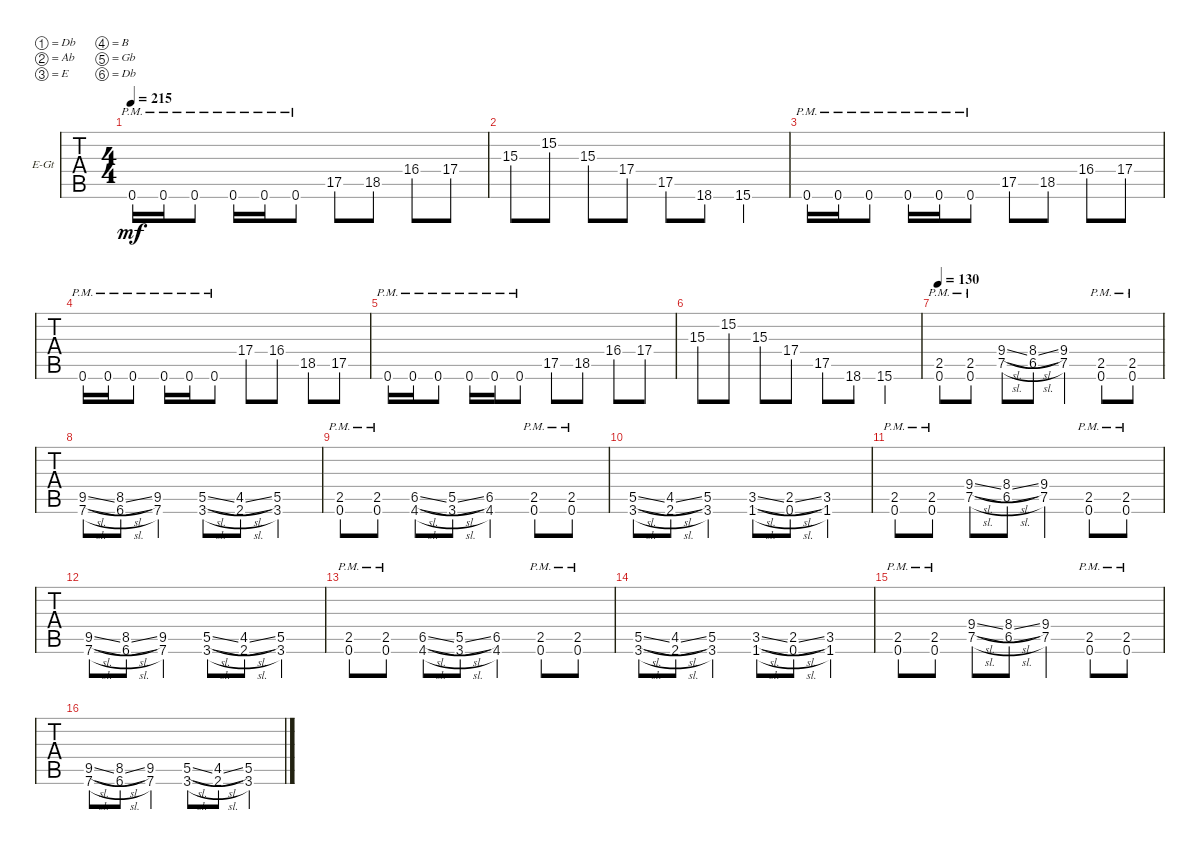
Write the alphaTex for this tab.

\defaultSystemsLayout 4
\bracketExtendMode groupsimilarinstruments
\firstSystemTrackNameOrientation horizontal
\otherSystemsTrackNameOrientation horizontal
\track ("John Gallagher" "E-Gt") {instrument distortionguitar}
\staff {tabs}
\tuning (Db4 Ab3 E3 B2 Gb2 Db2)
\ts (4 4)
\tempo 215
\clef g2
\ks c
0.6{pm}.16{dy mf} 0.6{pm}.16 0.6{pm}.8 0.6{pm}.16 0.6{pm}.16 0.6{pm}.8 17.5.8 18.5.8 16.4.8 17.4.8 |
15.3.8 15.2.8 15.3.8 17.4.8 17.5.8 18.6.8 15.6.4 |
0.6{pm}.16 0.6{pm}.16 0.6{pm}.8 0.6{pm}.16 0.6{pm}.16 0.6{pm}.8 17.5.8 18.5.8 16.4.8 17.4.8 |
0.6{pm}.16 0.6{pm}.16 0.6{pm}.8 0.6{pm}.16 0.6{pm}.16 0.6{pm}.8 17.4.8 16.4.8 18.5.8 17.5.8 |
0.6{pm}.16 0.6{pm}.16 0.6{pm}.8 0.6{pm}.16 0.6{pm}.16 0.6{pm}.8 17.5.8 18.5.8 16.4.8 17.4.8 |
15.3.8 15.2.8 15.3.8 17.4.8 17.5.8 18.6.8 15.6.4 |
\tempo 130
(0.6{pm} 2.5{pm}).8 (0.6{pm} 2.5{pm}).8 (7.5{sl} 9.4{sl}).8 (6.5{sl} 8.4{sl}).8 (7.5 9.4).4 (0.6{pm} 2.5{pm}).8 (0.6{pm} 2.5{pm}).8 |
(7.6{sl} 9.5{sl}).8 (6.6{sl} 8.5{sl}).8 (7.6 9.5).4 (3.6{sl} 5.5{sl}).8 (2.6{sl} 4.5{sl}).8 (3.6 5.5).4 |
(0.6{pm} 2.5{pm}).8 (0.6{pm} 2.5{pm}).8 (4.6{sl} 6.5{sl}).8 (3.6{sl} 5.5{sl}).8 (4.6 6.5).4 (0.6{pm} 2.5{pm}).8 (0.6{pm} 2.5{pm}).8 |
(3.6{sl} 5.5{sl}).8 (2.6{sl} 4.5{sl}).8 (3.6 5.5).4 (1.6{sl} 3.5{sl}).8 (0.6{sl} 2.5{sl}).8 (1.6 3.5).4 |
(0.6{pm} 2.5{pm}).8 (0.6{pm} 2.5{pm}).8 (7.5{sl} 9.4{sl}).8 (6.5{sl} 8.4{sl}).8 (7.5 9.4).4 (0.6{pm} 2.5{pm}).8 (0.6{pm} 2.5{pm}).8 |
(7.6{sl} 9.5{sl}).8 (6.6{sl} 8.5{sl}).8 (7.6 9.5).4 (3.6{sl} 5.5{sl}).8 (2.6{sl} 4.5{sl}).8 (3.6 5.5).4 |
(0.6{pm} 2.5{pm}).8 (0.6{pm} 2.5{pm}).8 (4.6{sl} 6.5{sl}).8 (3.6{sl} 5.5{sl}).8 (4.6 6.5).4 (0.6{pm} 2.5{pm}).8 (0.6{pm} 2.5{pm}).8 |
(3.6{sl} 5.5{sl}).8 (2.6{sl} 4.5{sl}).8 (3.6 5.5).4 (1.6{sl} 3.5{sl}).8 (0.6{sl} 2.5{sl}).8 (1.6 3.5).4 |
(0.6{pm} 2.5{pm}).8 (0.6{pm} 2.5{pm}).8 (7.5{sl} 9.4{sl}).8 (6.5{sl} 8.4{sl}).8 (7.5 9.4).4 (0.6{pm} 2.5{pm}).8 (0.6{pm} 2.5{pm}).8 |
(7.6{sl} 9.5{sl}).8 (6.6{sl} 8.5{sl}).8 (7.6 9.5).4 (3.6{sl} 5.5{sl}).8 (2.6{sl} 4.5{sl}).8 (3.6 5.5).4
